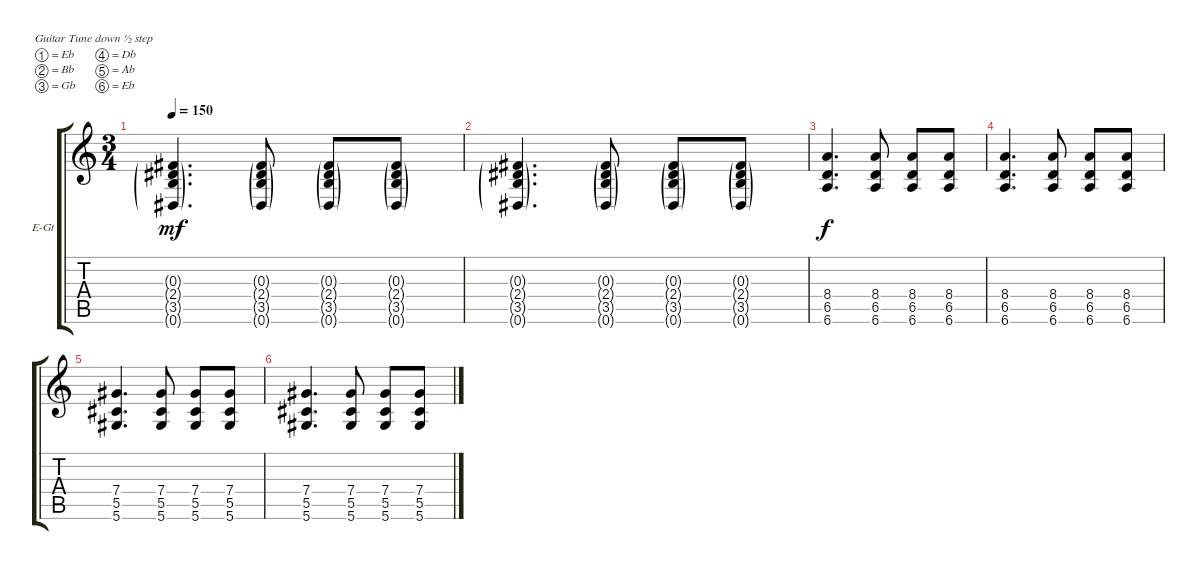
\defaultSystemsLayout 4
\bracketExtendMode groupsimilarinstruments
\firstSystemTrackNameOrientation horizontal
\otherSystemsTrackNameOrientation horizontal
\track ("Mark distorition" "E-Gt") {instrument distortionguitar}
\staff {score tabs}
\tuning (Eb4 Bb3 Gb3 Db3 Ab2 Eb2)
\ts (3 4)
\tempo 150
\clef g2
\scale
0.333333
\ks c
(0.6{g} 3.5{g} 2.4{g} 0.3{g}).4{d dy mf} (0.6{g} 3.5{g} 2.4{g} 0.3{g}).8 (0.6{g} 3.5{g} 2.4{g} 0.3{g}).8 (0.6{g} 3.5{g} 2.4{g} 0.3{g}).8 |
\scale
0.333333 (0.6{g} 3.5{g} 2.4{g} 0.3{g}).4{d} (0.6{g} 3.5{g} 2.4{g} 0.3{g}).8 (0.6{g} 3.5{g} 2.4{g} 0.3{g}).8 (0.6{g} 3.5{g} 2.4{g} 0.3{g}).8 |
\scale
0.333333 (6.6 6.5 8.4).4{d dy f} (6.6 6.5 8.4).8 (6.6 6.5 8.4).8 (6.6 6.5 8.4).8 |
\scale
0.333333 (6.6 6.5 8.4).4{d} (6.6 6.5 8.4).8 (6.6 6.5 8.4).8 (6.6 6.5 8.4).8 |
\scale
0.333333 (5.6 5.5 7.4).4{d} (5.6 5.5 7.4).8 (5.6 5.5 7.4).8 (5.6 5.5 7.4).8 |
(5.6 5.5 7.4).4{d} (5.6 5.5 7.4).8 (5.6 5.5 7.4).8 (5.6 5.5 7.4).8
